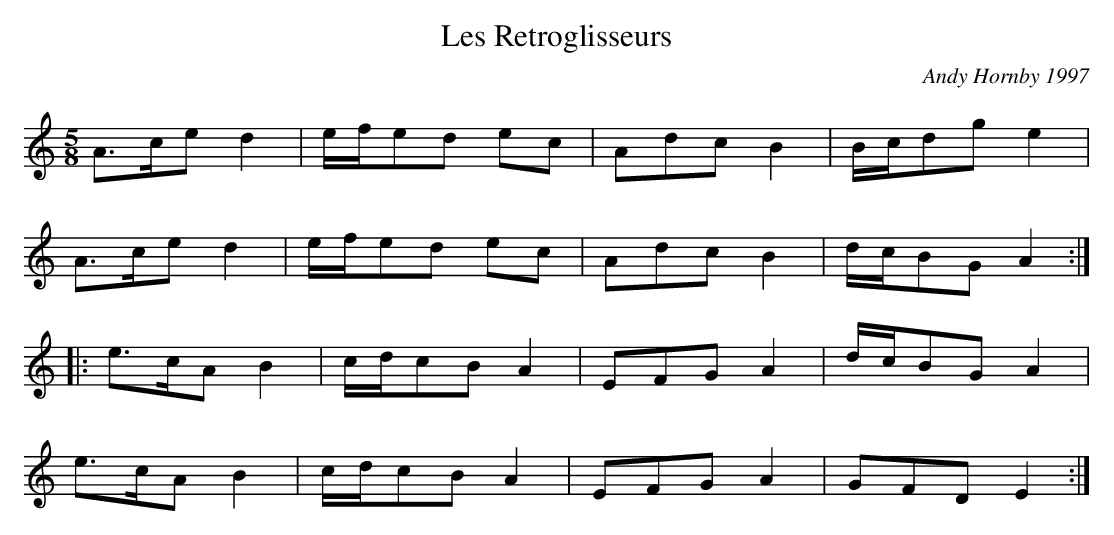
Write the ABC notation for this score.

X:1
T:Les Retroglisseurs
C:Andy Hornby 1997
L:1/16
M:5/8
K:C
A3ce2 d4|efe2d2 e2c2|A2d2c2 B4|Bcd2g2 e4|
A3ce2 d4|efe2d2 e2c2|A2d2c2 B4|dcB2G2 A4:|
|:e3cA2 B4|cdc2B2 A4|E2F2G2 A4|dcB2G2 A4|
e3cA2 B4|cdc2B2 A4|E2F2G2 A4|G2F2D2 E4:|
